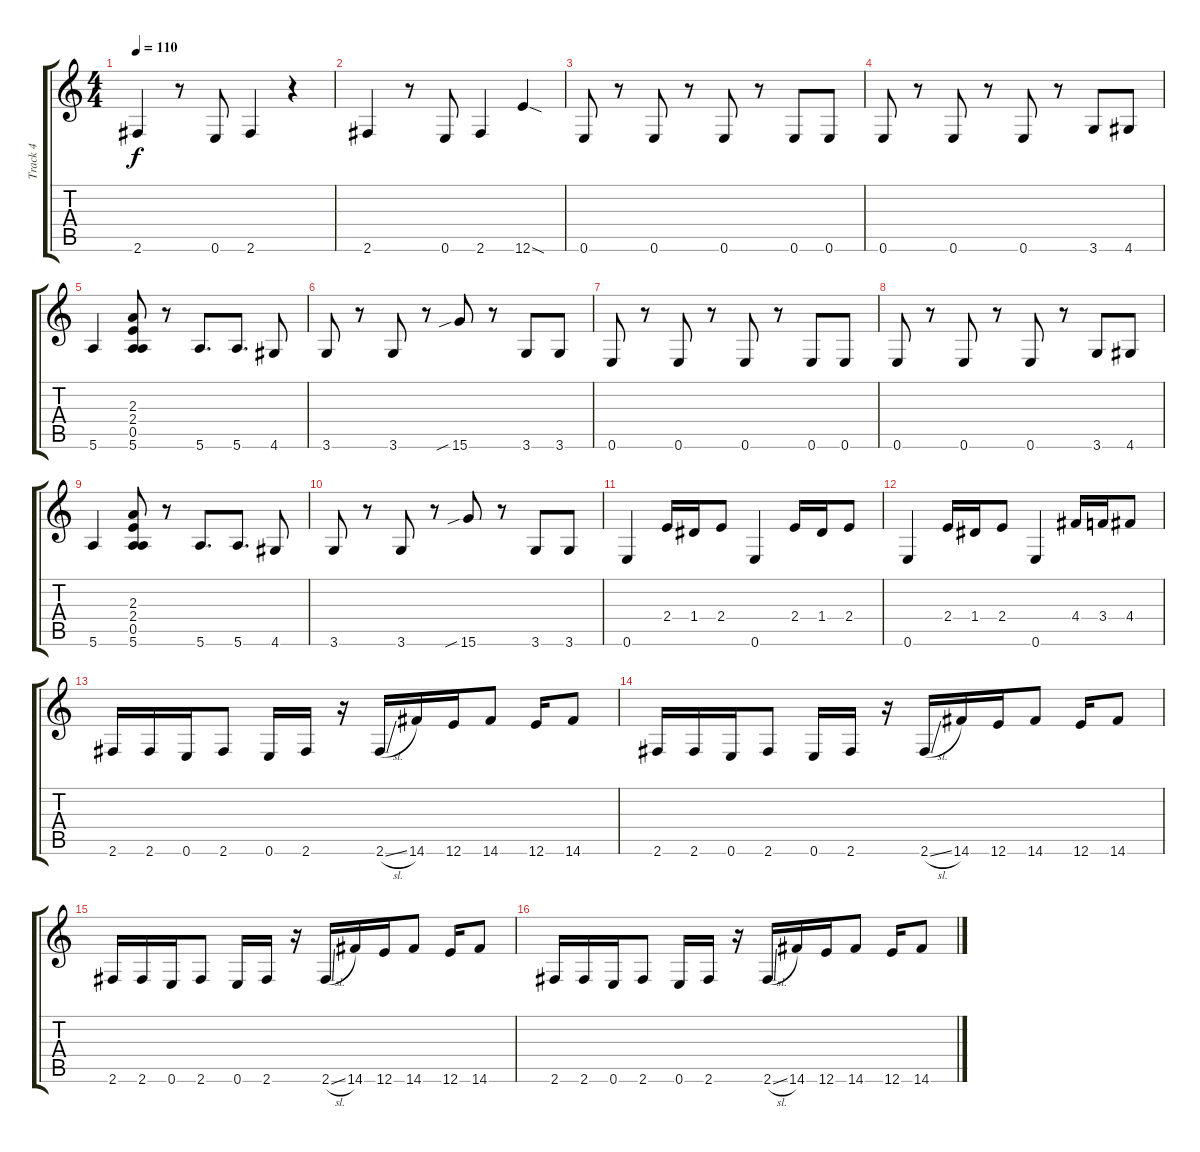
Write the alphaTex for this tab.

\track ("Track 4" "Track 4") {instrument fretlessbass}
\staff {score tabs}
\tuning (E4 B3 G3 D3 A2 E2) {hide}
\ts (4 4)
\tempo 110
\clef g2
\ks c
2.6.4{dy f} r.8 0.6.8 2.6.4 r.4 |
2.6.4 r.8 0.6.8 2.6.4 12.6{sod}.4 |
0.6.8 r.8 0.6.8 r.8 0.6.8 r.8 0.6.8 0.6.8 |
0.6.8 r.8 0.6.8 r.8 0.6.8 r.8 3.6.8 4.6.8 |
5.6.4 (2.3 2.4 0.5 5.6).8 r.8 5.6.8{d} 5.6.8{d} 4.6.8 |
3.6.8 r.8 3.6.8 r.8 15.6{sib}.8 r.8 3.6.8 3.6.8 |
0.6.8 r.8 0.6.8 r.8 0.6.8 r.8 0.6.8 0.6.8 |
0.6.8 r.8 0.6.8 r.8 0.6.8 r.8 3.6.8 4.6.8 |
5.6.4 (2.3 2.4 0.5 5.6).8 r.8 5.6.8{d} 5.6.8{d} 4.6.8 |
3.6.8 r.8 3.6.8 r.8 15.6{sib}.8 r.8 3.6.8 3.6.8 |
0.6.4 2.4.16 1.4.16 2.4.8 0.6.4 2.4.16 1.4.16 2.4.8 |
0.6.4 2.4.16 1.4.16 2.4.8 0.6.4 4.4.16 3.4.16 4.4.8 |
2.6.16 2.6.16 0.6.16 2.6.8 0.6.16 2.6.16 r.16 2.6{sl}.16 14.6.16 12.6.16 14.6.8 12.6.16 14.6.8 |
2.6.16 2.6.16 0.6.16 2.6.8 0.6.16 2.6.16 r.16 2.6{sl}.16 14.6.16 12.6.16 14.6.8 12.6.16 14.6.8 |
2.6.16 2.6.16 0.6.16 2.6.8 0.6.16 2.6.16 r.16 2.6{sl}.16 14.6.16 12.6.16 14.6.8 12.6.16 14.6.8 |
2.6.16 2.6.16 0.6.16 2.6.8 0.6.16 2.6.16 r.16 2.6{sl}.16 14.6.16 12.6.16 14.6.8 12.6.16 14.6.8
